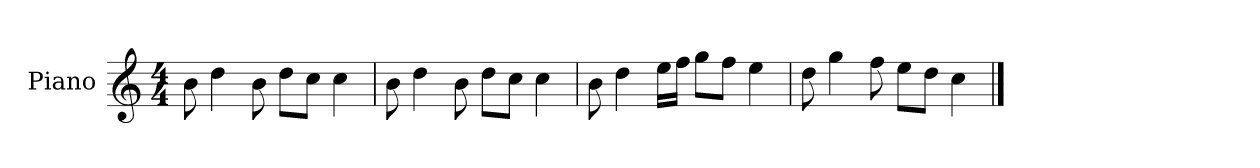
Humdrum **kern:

**kern
*part1
*staff1
*I"Piano
*I'P-no
*clefG2
*k[]
*M4/4
*MM90
=1
8b\
4dd\
8b\
8dd\L
8cc\J
4cc\
=2
8b\
4dd\
8b\
8dd\L
8cc\J
4cc\
=3
8b\
4dd\
16ee\LL
16ff\JJ
8gg\L
8ff\J
4ee\
=4
8dd\
4gg\
8ff\
8ee\L
8dd\J
4cc\
==
*-
